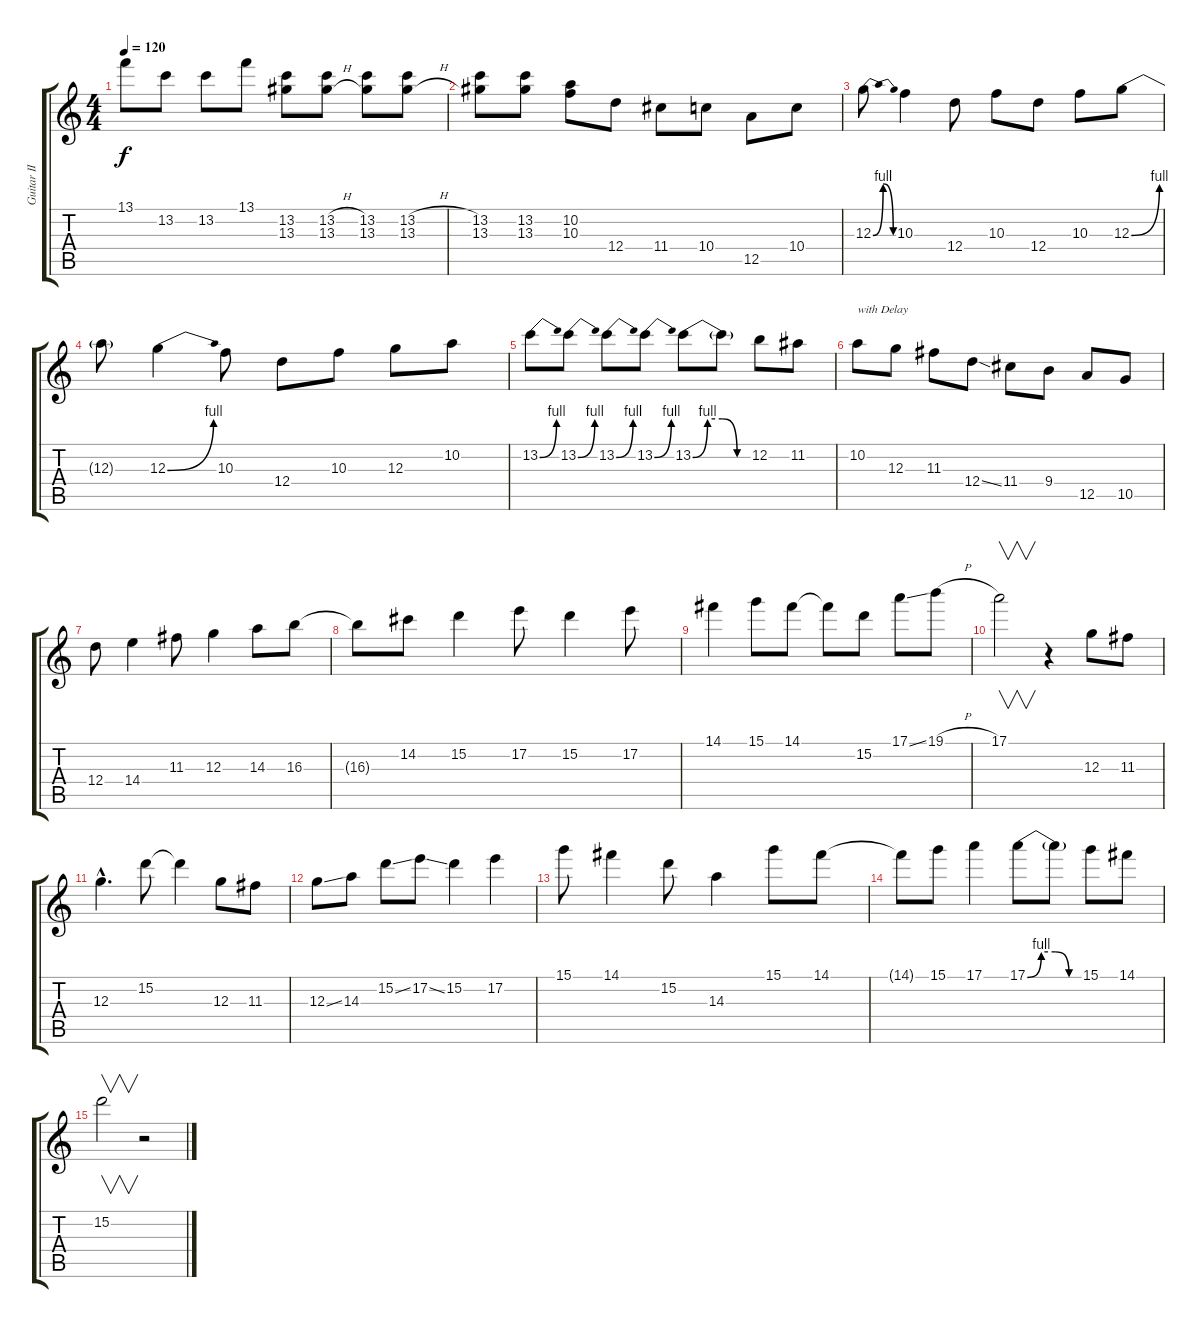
\track ("Guitar II (solo)" "Guitar II ") {instrument electricguitarclean}
\staff {score tabs}
\tuning (E4 B3 G3 D3 A2 E2) {hide}
\ts (4 4)
\tempo 120
\clef g2
\ks c
13.1.8{dy f} 13.2.8 13.2.8 13.1.8 (13.2 13.3).8 (13.2{h} 13.3{h}).8 (13.2 13.3).8 (13.2{h} 13.3{h}).8 |
(13.2 13.3).8 (13.2 13.3).8 (10.2 10.3).8 12.4.8 11.4.8 10.4.8 12.5.8 10.4.8 |
12.3{be (bendrelease 0 0 30 4 30 4 60 0)}.8 10.3.4 12.4.8 10.3.8 12.4.8 10.3.8 12.3{be (bend 0 0 60 4)}.8 |
12.3{t}.8 12.3{be (bend 0 0 60 4)}.4 10.3.8 12.4.8 10.3.8 12.3.8 10.2.8 |
13.2{be (bend 0 0 60 4)}.8 13.2{be (bend 0 0 60 4)}.8 13.2{be (bend 0 0 60 4)}.8 13.2{be (bend 0 0 60 4)}.8 13.2{be (custom 0 0 15 4 30 4 45 0 60 0)}.8 13.2{t}.8 12.2.8 11.2.8 |
10.2.8{txt "with Delay"} 12.3.8 11.3.8 12.4{ss}.8 11.4.8 9.4.8 12.5.8 10.5.8 |
12.4.8 14.4.4 11.3.8 12.3.4 14.3.8 16.3.8 |
16.3{t}.8 14.2.8 15.2.4 17.2.8 15.2.4 17.2.8 |
14.1.4 15.1.8 14.1.8 14.1{t}.8 15.2.8 17.1{ss}.8 19.1{h}.8 |
17.1.2{v} r.4 12.3.8 11.3.8 |
12.3{hac}.4{d} 15.2.8 15.2{t}.4 12.3.8 11.3.8 |
12.3{ss}.8 14.3.8 15.2{ss}.8 17.2{ss}.8 15.2.4 17.2.4 |
15.1.8 14.1.4 15.2.8 14.3.4 15.1.8 14.1.8 |
14.1{t}.8 15.1.8 17.1.4 17.1{be (custom 0 0 15 4 30 4 45 0 60 0)}.8 17.1{t}.8 15.1.8 14.1.8 |
15.2.2{v} r.2
